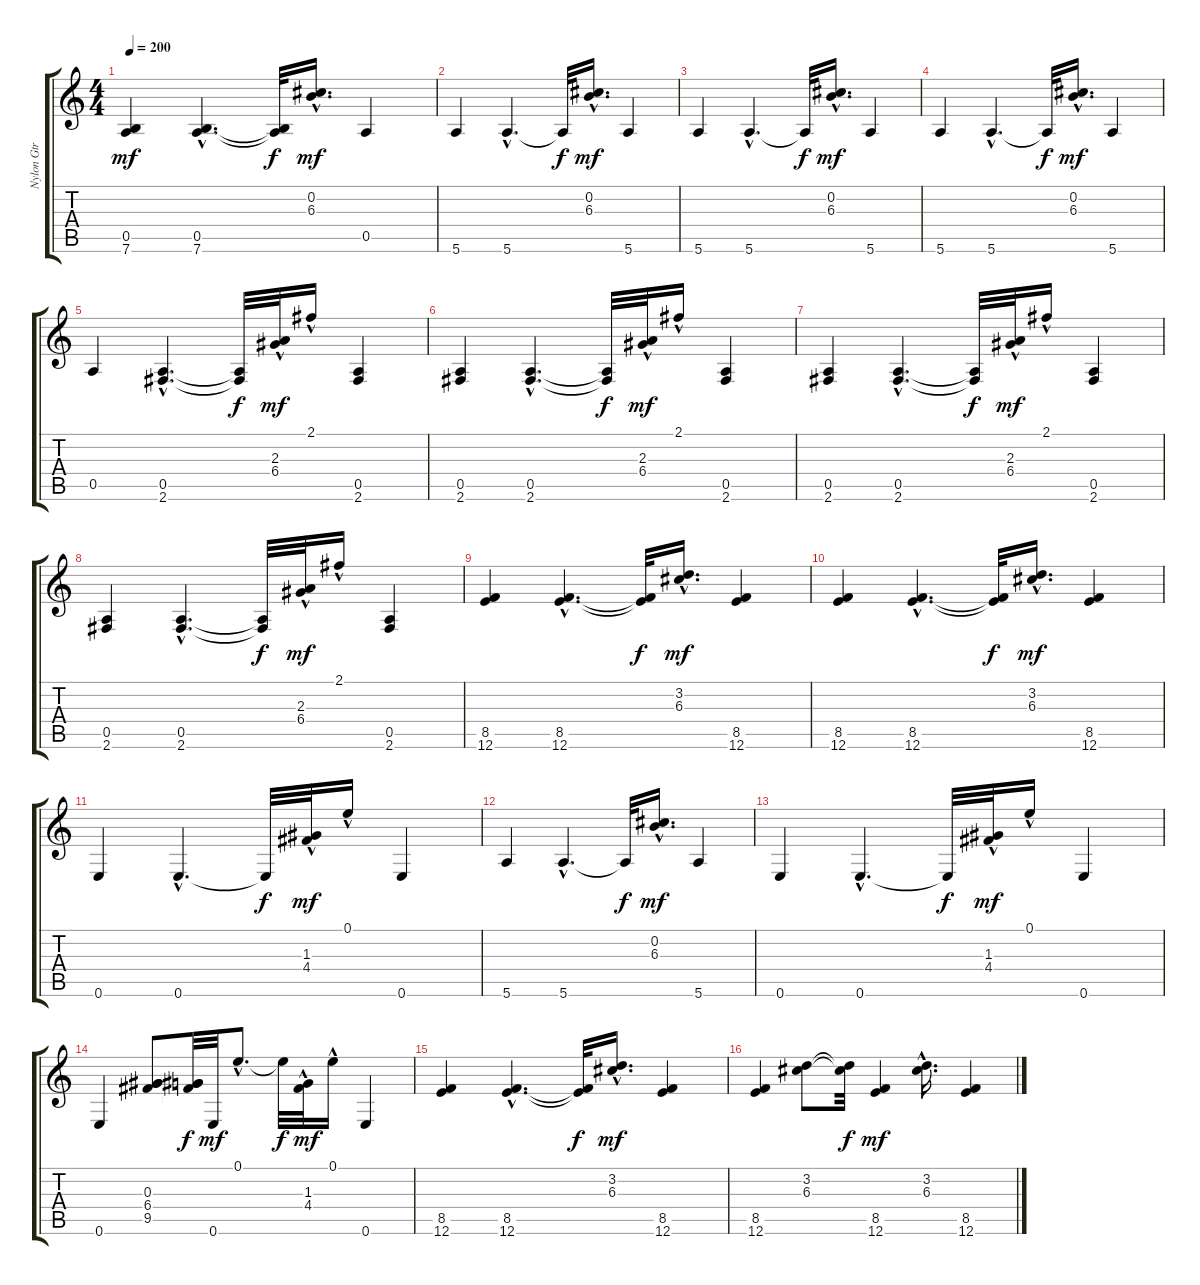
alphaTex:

\track ("Nylon Gtr" "Nylon Gtr") {instrument acousticguitarnylon}
\staff {score tabs}
\tuning (E4 B3 G3 D3 A2 E2) {hide}
\ts (4 4)
\tempo 200
\clef g2
\ks c
(0.5 7.6).4{dy mf} (0.5{hac} 7.6{hac}).4{d} (0.5{t} 7.6{t}).32{dy f} (0.2{hac} 6.3{hac}).16{d dy mf} 0.5.4 |
5.6.4 5.6{hac}.4{d} 5.6{t}.32{dy f} (0.2{hac} 6.3{hac}).16{d dy mf} 5.6.4 |
5.6.4 5.6{hac}.4{d} 5.6{t}.32{dy f} (0.2{hac} 6.3{hac}).16{d dy mf} 5.6.4 |
5.6.4 5.6{hac}.4{d} 5.6{t}.32{dy f} (0.2{hac} 6.3{hac}).16{d dy mf} 5.6.4 |
0.5.4 (0.5{hac} 2.6{hac}).4{d} (0.5{t} 2.6{t}).32{dy f} (2.3{hac} 6.4{hac}).32{dy mf} 2.1{hac}.16 (0.5 2.6).4 |
(0.5 2.6).4 (0.5{hac} 2.6{hac}).4{d} (0.5{t} 2.6{t}).32{dy f} (2.3{hac} 6.4{hac}).32{dy mf} 2.1{hac}.16 (0.5 2.6).4 |
(0.5 2.6).4 (0.5{hac} 2.6{hac}).4{d} (0.5{t} 2.6{t}).32{dy f} (2.3{hac} 6.4{hac}).32{dy mf} 2.1{hac}.16 (0.5 2.6).4 |
(0.5 2.6).4 (0.5{hac} 2.6{hac}).4{d} (0.5{t} 2.6{t}).32{dy f} (2.3{hac} 6.4{hac}).32{dy mf} 2.1{hac}.16 (0.5 2.6).4 |
(8.5 12.6).4 (8.5{hac} 12.6{hac}).4{d} (8.5{t} 12.6{t}).32{dy f} (3.2{hac} 6.3{hac}).16{d dy mf} (8.5 12.6).4 |
(8.5 12.6).4 (8.5{hac} 12.6{hac}).4{d} (8.5{t} 12.6{t}).32{dy f} (3.2{hac} 6.3{hac}).16{d dy mf} (8.5 12.6).4 |
0.6.4 0.6{hac}.4{d} 0.6{t}.32{dy f} (1.3{hac} 4.4{hac}).32{dy mf} 0.1{hac}.16 0.6.4 |
5.6.4 5.6{hac}.4{d} 5.6{t}.32{dy f} (0.2{hac} 6.3{hac}).16{d dy mf} 5.6.4 |
0.6.4 0.6{hac}.4{d} 0.6{t}.32{dy f} (1.3{hac} 4.4{hac}).32{dy mf} 0.1{hac}.16 0.6.4 |
0.6.4 (0.3 6.4 9.5).8 (0.3{t} 6.4{t} 9.5{t}).32{dy f} 0.6.32{dy mf} 0.1{hac}.8{d} 0.1{t}.32{dy f} (1.3{hac} 4.4{hac}).32{dy mf} 0.1{hac}.16 0.6.4 |
(8.5 12.6).4 (8.5{hac} 12.6{hac}).4{d} (8.5{t} 12.6{t}).32{dy f} (3.2{hac} 6.3{hac}).16{d dy mf} (8.5 12.6).4 |
(8.5 12.6).4 (3.2 6.3).8 (3.2{t} 6.3{t}).32{dy f} (8.5 12.6).4{dy mf} (3.2{hac} 6.3{hac}).16{d} (8.5 12.6).4
